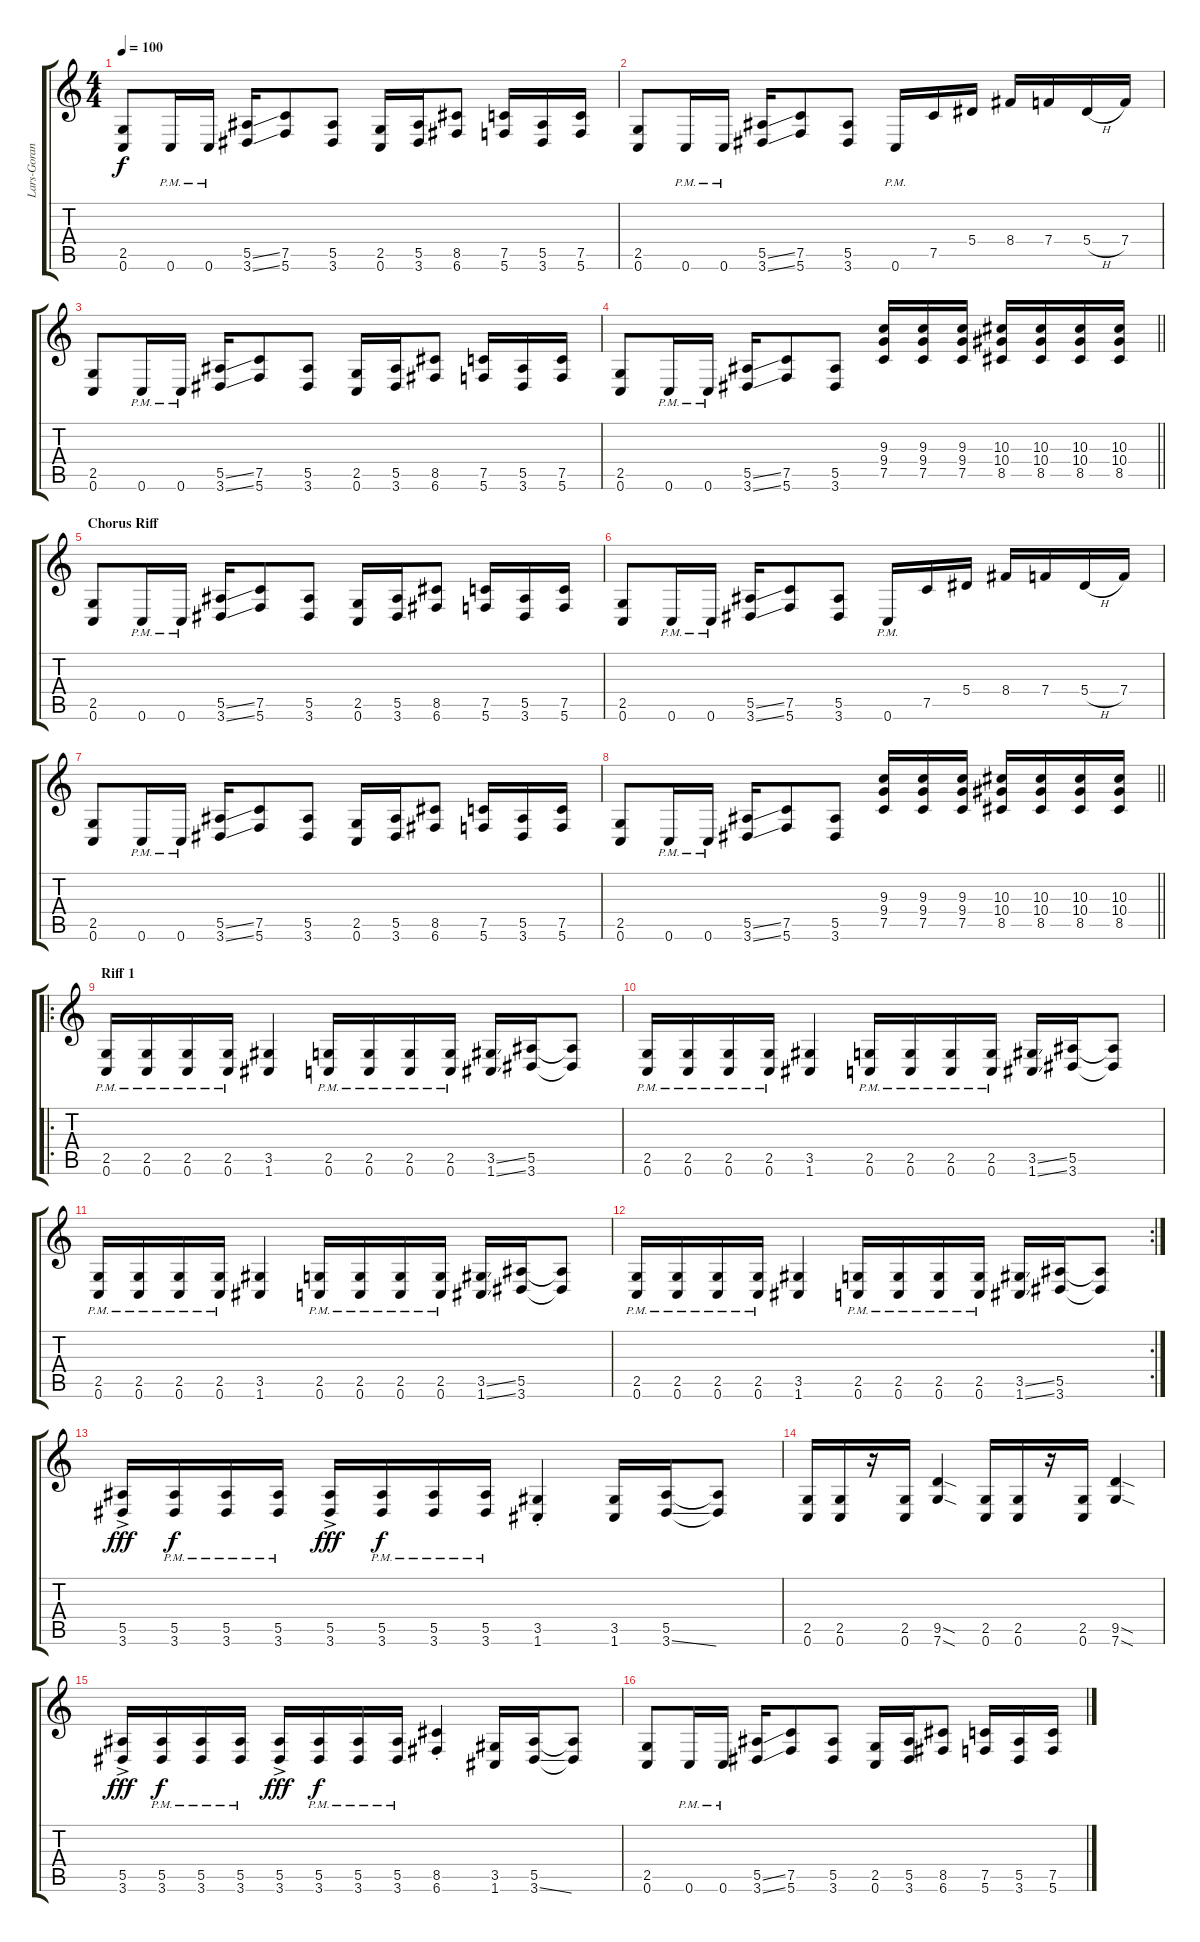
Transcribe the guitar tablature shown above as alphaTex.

\track ("Lars-Goran Petrov" "Lars-Goran") {instrument distortionguitar}
\staff {score tabs}
\tuning (C4 G3 Eb3 Bb2 F2 C2) {hide}
\ts (4 4)
\tempo 100
\clef g2
\ks c
(2.5 0.6).8{dy f instrument distortionguitar} 0.6{pm}.16 0.6{pm}.16 (5.5{ss} 3.6{ss}).16 (7.5 5.6).8 (5.5 3.6).8 (2.5 0.6).16 (5.5 3.6).16 (8.5 6.6).8 (7.5 5.6).16 (5.5 3.6).16 (7.5 5.6).16 |
(2.5 0.6).8 0.6{pm}.16 0.6{pm}.16 (5.5{ss} 3.6{ss}).16 (7.5 5.6).8 (5.5 3.6).8 0.6{pm}.16 7.5.16 5.4.16 8.4.16 7.4.16 5.4{h}.16 7.4.16 |
(2.5 0.6).8 0.6{pm}.16 0.6{pm}.16 (5.5{ss} 3.6{ss}).16 (7.5 5.6).8 (5.5 3.6).8 (2.5 0.6).16 (5.5 3.6).16 (8.5 6.6).8 (7.5 5.6).16 (5.5 3.6).16 (7.5 5.6).16 |
\barLineRight lightlight
(2.5 0.6).8 0.6{pm}.16 0.6{pm}.16 (5.5{ss} 3.6{ss}).16 (7.5 5.6).8 (5.5 3.6).8 (9.3 9.4 7.5).16 (9.3 9.4 7.5).16 (9.3 9.4 7.5).16 (10.3 10.4 8.5).16 (10.3 10.4 8.5).16 (10.3 10.4 8.5).16 (10.3 10.4 8.5).16 |
\section ("" "Chorus Riff")
(2.5 0.6).8 0.6{pm}.16 0.6{pm}.16 (5.5{ss} 3.6{ss}).16 (7.5 5.6).8 (5.5 3.6).8 (2.5 0.6).16 (5.5 3.6).16 (8.5 6.6).8 (7.5 5.6).16 (5.5 3.6).16 (7.5 5.6).16 |
(2.5 0.6).8 0.6{pm}.16 0.6{pm}.16 (5.5{ss} 3.6{ss}).16 (7.5 5.6).8 (5.5 3.6).8 0.6{pm}.16 7.5.16 5.4.16 8.4.16 7.4.16 5.4{h}.16 7.4.16 |
(2.5 0.6).8 0.6{pm}.16 0.6{pm}.16 (5.5{ss} 3.6{ss}).16 (7.5 5.6).8 (5.5 3.6).8 (2.5 0.6).16 (5.5 3.6).16 (8.5 6.6).8 (7.5 5.6).16 (5.5 3.6).16 (7.5 5.6).16 |
\barLineRight lightlight
(2.5 0.6).8 0.6{pm}.16 0.6{pm}.16 (5.5{ss} 3.6{ss}).16 (7.5 5.6).8 (5.5 3.6).8 (9.3 9.4 7.5).16 (9.3 9.4 7.5).16 (9.3 9.4 7.5).16 (10.3 10.4 8.5).16 (10.3 10.4 8.5).16 (10.3 10.4 8.5).16 (10.3 10.4 8.5).16 |
\ro
\section ("" "Riff 1")
(2.5{pm} 0.6{pm}).16 (2.5{pm} 0.6{pm}).16 (2.5{pm} 0.6{pm}).16 (2.5{pm} 0.6{pm}).16 (3.5 1.6).4 (2.5{pm} 0.6{pm}).16 (2.5{pm} 0.6{pm}).16 (2.5{pm} 0.6{pm}).16 (2.5{pm} 0.6{pm}).16 (3.5{ss} 1.6{ss}).16 (5.5 3.6).16 (5.5{t} 3.6{t}).8 |
(2.5{pm} 0.6{pm}).16 (2.5{pm} 0.6{pm}).16 (2.5{pm} 0.6{pm}).16 (2.5{pm} 0.6{pm}).16 (3.5 1.6).4 (2.5{pm} 0.6{pm}).16 (2.5{pm} 0.6{pm}).16 (2.5{pm} 0.6{pm}).16 (2.5{pm} 0.6{pm}).16 (3.5{ss} 1.6{ss}).16 (5.5 3.6).16 (5.5{t} 3.6{t}).8 |
(2.5{pm} 0.6{pm}).16 (2.5{pm} 0.6{pm}).16 (2.5{pm} 0.6{pm}).16 (2.5{pm} 0.6{pm}).16 (3.5 1.6).4 (2.5{pm} 0.6{pm}).16 (2.5{pm} 0.6{pm}).16 (2.5{pm} 0.6{pm}).16 (2.5{pm} 0.6{pm}).16 (3.5{ss} 1.6{ss}).16 (5.5 3.6).16 (5.5{t} 3.6{t}).8 |
\rc 2
(2.5{pm} 0.6{pm}).16 (2.5{pm} 0.6{pm}).16 (2.5{pm} 0.6{pm}).16 (2.5{pm} 0.6{pm}).16 (3.5 1.6).4 (2.5{pm} 0.6{pm}).16 (2.5{pm} 0.6{pm}).16 (2.5{pm} 0.6{pm}).16 (2.5{pm} 0.6{pm}).16 (3.5{ss} 1.6{ss}).16 (5.5 3.6).16 (5.5{t} 3.6{t}).8 |
(5.5{ac} 3.6{ac}).16{dy fff} (5.5{pm} 3.6{pm}).16{dy f} (5.5{pm} 3.6{pm}).16 (5.5{pm} 3.6{pm}).16 (5.5{ac} 3.6{ac}).16{dy fff} (5.5 3.6{pm}).16{dy f} (5.5{pm} 3.6{pm}).16 (5.5{pm} 3.6{pm}).16 (3.5{st} 1.6{st}).4 (3.5 1.6).16 (5.5 3.6{ss}).16 (5.5{t} 3.6{t}).8 |
(2.5 0.6).16 (2.5 0.6).16 r.16 (2.5 0.6).16 (9.5{sod} 7.6{sod}).4 (2.5 0.6).16 (2.5 0.6).16 r.16 (2.5 0.6).16 (9.5{sod} 7.6{sod}).4 |
(5.5{ac} 3.6{ac}).16{dy fff} (5.5{pm} 3.6{pm}).16{dy f} (5.5{pm} 3.6{pm}).16 (5.5{pm} 3.6{pm}).16 (5.5{ac} 3.6{ac}).16{dy fff} (5.5 3.6{pm}).16{dy f} (5.5{pm} 3.6{pm}).16 (5.5{pm} 3.6{pm}).16 (8.5{st} 6.6{st}).4 (3.5 1.6).16 (5.5 3.6{ss}).16 (5.5{t} 3.6{t}).8 |
(2.5 0.6).8 0.6{pm}.16 0.6{pm}.16 (5.5{ss} 3.6{ss}).16 (7.5 5.6).8 (5.5 3.6).8 (2.5 0.6).16 (5.5 3.6).16 (8.5 6.6).8 (7.5 5.6).16 (5.5 3.6).16 (7.5 5.6).16
